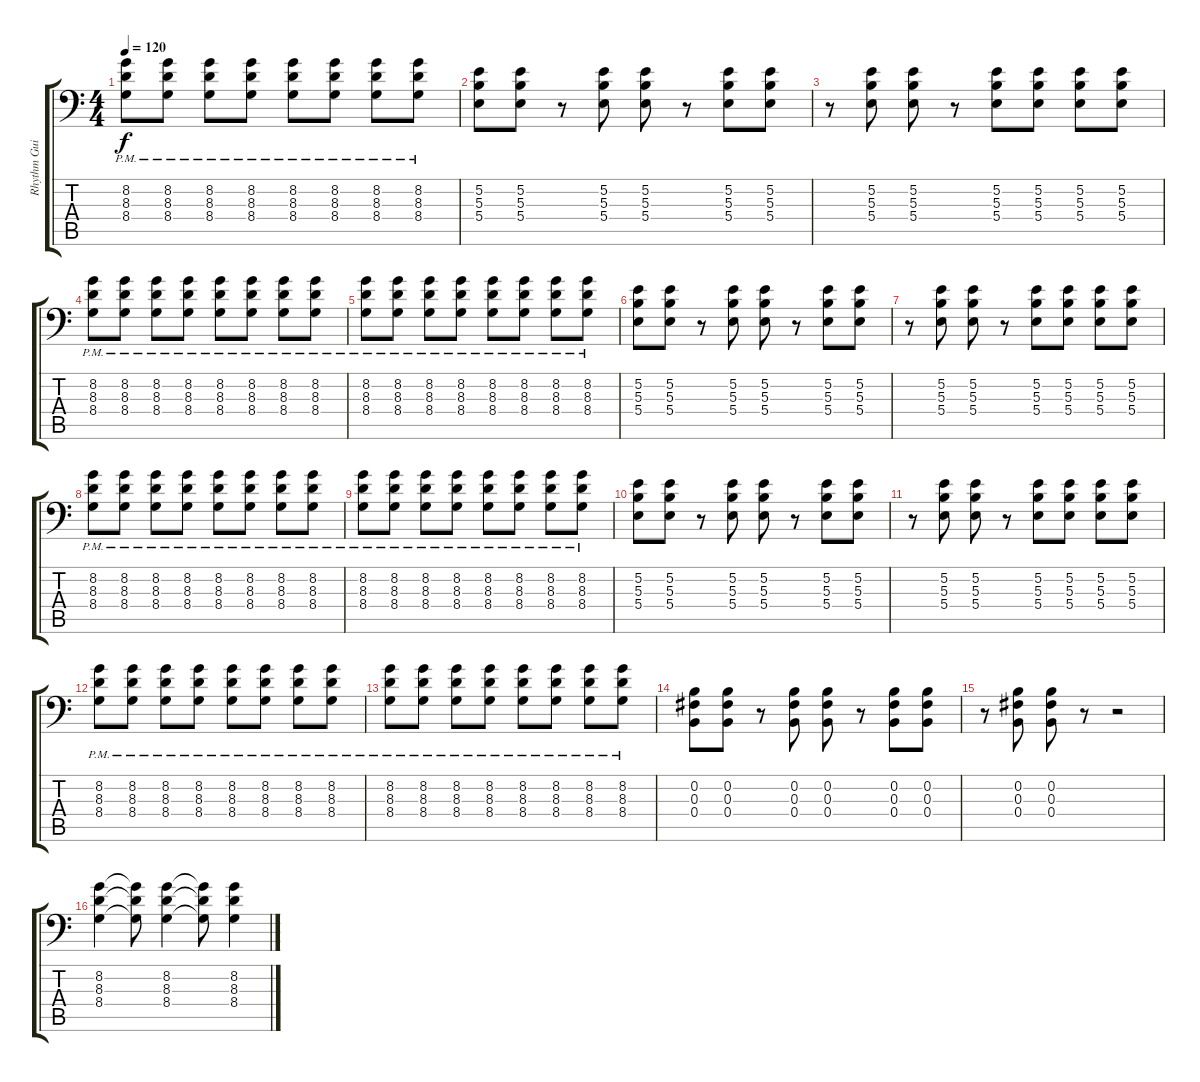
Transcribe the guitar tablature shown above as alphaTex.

\track ("Rhythm Guitar" "Rhythm Gui") {instrument distortionguitar}
\staff {score tabs}
\tuning (Eb3 B2 Gb2 B1 Gb1 B0) {hide}
\ts (4 4)
\tempo 120
\clef f4
\ks c
(8.2{pm} 8.3{pm} 8.4{pm}).8{dy f} (8.2{pm} 8.3{pm} 8.4{pm}).8 (8.2{pm} 8.3{pm} 8.4{pm}).8 (8.2{pm} 8.3{pm} 8.4{pm}).8 (8.2{pm} 8.3{pm} 8.4{pm}).8 (8.2{pm} 8.3{pm} 8.4{pm}).8 (8.2{pm} 8.3{pm} 8.4{pm}).8 (8.2{pm} 8.3{pm} 8.4{pm}).8 |
(5.2 5.3 5.4).8 (5.2 5.3 5.4).8 r.8 (5.2 5.3 5.4).8 (5.2 5.3 5.4).8 r.8 (5.2 5.3 5.4).8 (5.2 5.3 5.4).8 |
r.8 (5.2 5.3 5.4).8 (5.2 5.3 5.4).8 r.8 (5.2 5.3 5.4).8 (5.2 5.3 5.4).8 (5.2 5.3 5.4).8 (5.2 5.3 5.4).8 |
(8.2{pm} 8.3{pm} 8.4{pm}).8 (8.2{pm} 8.3{pm} 8.4{pm}).8 (8.2{pm} 8.3{pm} 8.4{pm}).8 (8.2{pm} 8.3{pm} 8.4{pm}).8 (8.2{pm} 8.3{pm} 8.4{pm}).8 (8.2{pm} 8.3{pm} 8.4{pm}).8 (8.2{pm} 8.3{pm} 8.4{pm}).8 (8.2{pm} 8.3{pm} 8.4{pm}).8 |
(8.2{pm} 8.3{pm} 8.4{pm}).8 (8.2{pm} 8.3{pm} 8.4{pm}).8 (8.2{pm} 8.3{pm} 8.4{pm}).8 (8.2{pm} 8.3{pm} 8.4{pm}).8 (8.2{pm} 8.3{pm} 8.4{pm}).8 (8.2{pm} 8.3{pm} 8.4{pm}).8 (8.2{pm} 8.3{pm} 8.4{pm}).8 (8.2{pm} 8.3{pm} 8.4{pm}).8 |
(5.2 5.3 5.4).8 (5.2 5.3 5.4).8 r.8 (5.2 5.3 5.4).8 (5.2 5.3 5.4).8 r.8 (5.2 5.3 5.4).8 (5.2 5.3 5.4).8 |
r.8 (5.2 5.3 5.4).8 (5.2 5.3 5.4).8 r.8 (5.2 5.3 5.4).8 (5.2 5.3 5.4).8 (5.2 5.3 5.4).8 (5.2 5.3 5.4).8 |
(8.2{pm} 8.3{pm} 8.4{pm}).8 (8.2{pm} 8.3{pm} 8.4{pm}).8 (8.2{pm} 8.3{pm} 8.4{pm}).8 (8.2{pm} 8.3{pm} 8.4{pm}).8 (8.2{pm} 8.3{pm} 8.4{pm}).8 (8.2{pm} 8.3{pm} 8.4{pm}).8 (8.2{pm} 8.3{pm} 8.4{pm}).8 (8.2{pm} 8.3{pm} 8.4{pm}).8 |
(8.2{pm} 8.3{pm} 8.4{pm}).8 (8.2{pm} 8.3{pm} 8.4{pm}).8 (8.2{pm} 8.3{pm} 8.4{pm}).8 (8.2{pm} 8.3{pm} 8.4{pm}).8 (8.2{pm} 8.3{pm} 8.4{pm}).8 (8.2{pm} 8.3{pm} 8.4{pm}).8 (8.2{pm} 8.3{pm} 8.4{pm}).8 (8.2{pm} 8.3{pm} 8.4{pm}).8 |
(5.2 5.3 5.4).8 (5.2 5.3 5.4).8 r.8 (5.2 5.3 5.4).8 (5.2 5.3 5.4).8 r.8 (5.2 5.3 5.4).8 (5.2 5.3 5.4).8 |
r.8 (5.2 5.3 5.4).8 (5.2 5.3 5.4).8 r.8 (5.2 5.3 5.4).8 (5.2 5.3 5.4).8 (5.2 5.3 5.4).8 (5.2 5.3 5.4).8 |
(8.2{pm} 8.3{pm} 8.4{pm}).8 (8.2{pm} 8.3{pm} 8.4{pm}).8 (8.2{pm} 8.3{pm} 8.4{pm}).8 (8.2{pm} 8.3{pm} 8.4{pm}).8 (8.2{pm} 8.3{pm} 8.4{pm}).8 (8.2{pm} 8.3{pm} 8.4{pm}).8 (8.2{pm} 8.3{pm} 8.4{pm}).8 (8.2{pm} 8.3{pm} 8.4{pm}).8 |
(8.2{pm} 8.3{pm} 8.4{pm}).8 (8.2{pm} 8.3{pm} 8.4{pm}).8 (8.2{pm} 8.3{pm} 8.4{pm}).8 (8.2{pm} 8.3{pm} 8.4{pm}).8 (8.2{pm} 8.3{pm} 8.4{pm}).8 (8.2{pm} 8.3{pm} 8.4{pm}).8 (8.2{pm} 8.3{pm} 8.4{pm}).8 (8.2{pm} 8.3{pm} 8.4{pm}).8 |
(0.2 0.3 0.4).8 (0.2 0.3 0.4).8 r.8 (0.2 0.3 0.4).8 (0.2 0.3 0.4).8 r.8 (0.2 0.3 0.4).8 (0.2 0.3 0.4).8 |
r.8 (0.2 0.3 0.4).8 (0.2 0.3 0.4).8 r.8 r.2 |
(8.2 8.3 8.4).4 (8.2{t} 8.3{t} 8.4{t}).8 (8.2 8.3 8.4).4 (8.2{t} 8.3{t} 8.4{t}).8 (8.2 8.3 8.4).4
